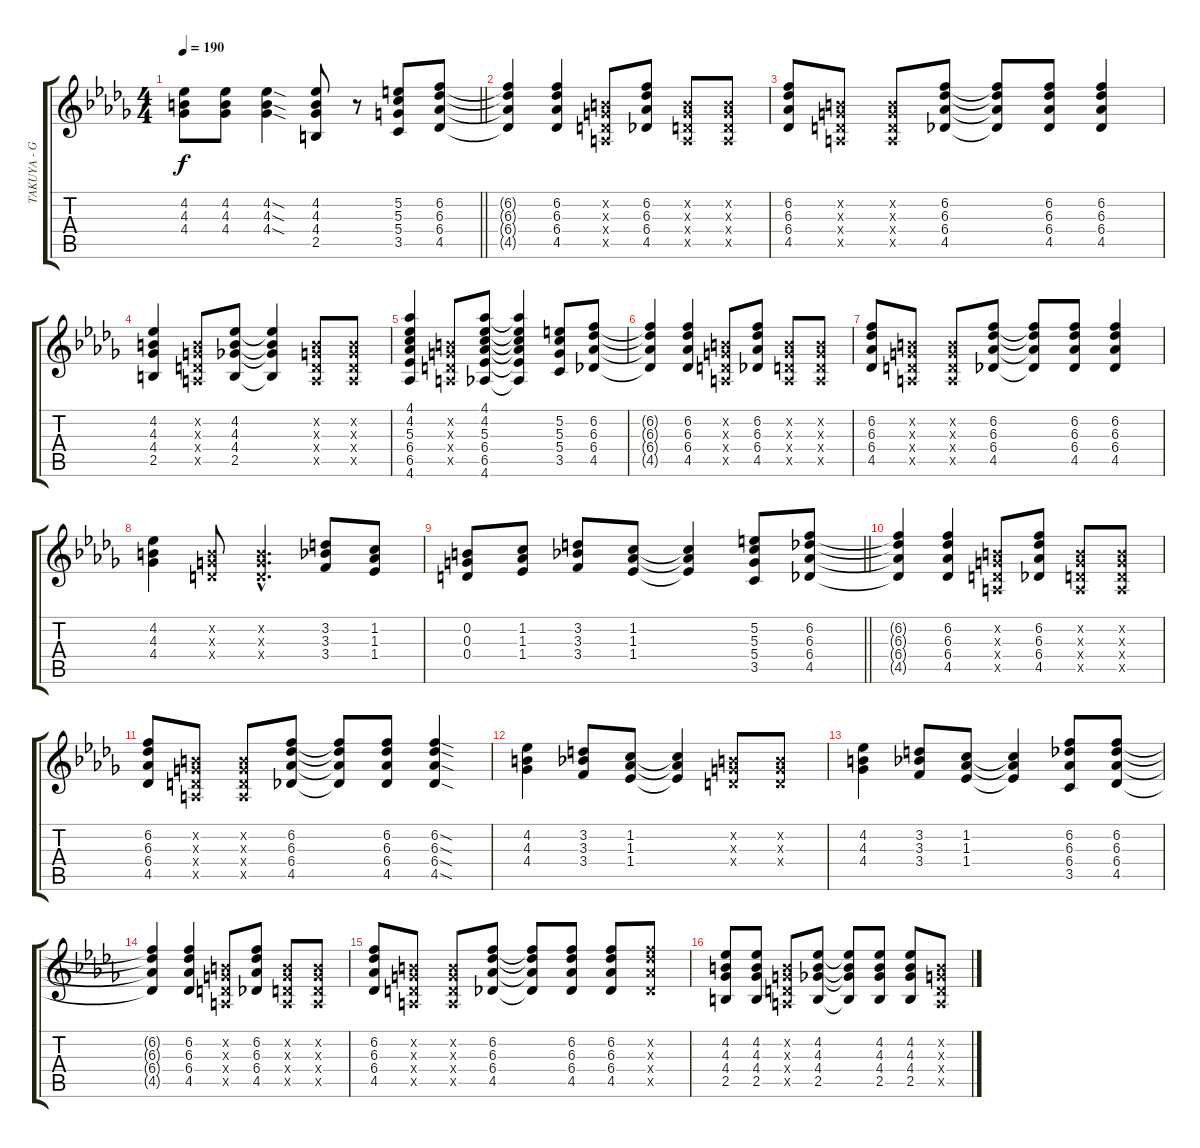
\track ("TAKUYA - Guitar 1" "TAKUYA - G") {instrument distortionguitar}
\staff {score tabs}
\tuning (E4 B3 G3 D3 A2 E2) {hide}
\ts (4 4)
\tempo 190
\clef g2
\barLineRight lightlight
\ks db
(4.2{t} 4.3{t} 4.4{t}).8{dy f} (4.2 4.3 4.4).8 (4.2{sod} 4.3{sod} 4.4{sod}).4 (4.2 4.3 4.4 2.5).8 r.8 (5.2 5.3 5.4 3.5).8 (6.2 6.3 6.4 4.5).8 |
(6.2{t} 6.3{t} 6.4{t} 4.5{t}).4 (6.2 6.3 6.4 4.5).4 (0.2{x} 0.3{x} 0.4{x} 0.5{x}).8 (6.2 6.3 6.4 4.5).8 (0.2{x} 0.3{x} 0.4{x} 0.5{x}).8 (0.2{x} 0.3{x} 0.4{x} 0.5{x}).8 |
(6.2 6.3 6.4 4.5).8 (0.2{x} 0.3{x} 0.4{x} 0.5{x}).8 (0.2{x} 0.3{x} 0.4{x} 0.5{x}).8 (6.2 6.3 6.4 4.5).8 (6.2{t} 6.3{t} 6.4{t} 4.5{t}).8 (6.2 6.3 6.4 4.5).8 (6.2 6.3 6.4 4.5).4 |
(4.2 4.3 4.4 2.5).4 (0.2{x} 0.3{x} 0.4{x} 0.5{x}).8 (4.2 4.3 4.4 2.5).8 (4.2{t} 4.3{t} 4.4{t} 2.5{t}).4 (0.2{x} 0.3{x} 0.4{x} 0.5{x}).8 (0.2{x} 0.3{x} 0.4{x} 0.5{x}).8 |
(4.1 4.2 5.3 6.4 6.5 4.6).4 (0.2{x} 0.3{x} 0.4{x} 0.5{x}).8 (4.1 4.2 5.3 6.4 6.5 4.6).8 (4.1{t} 4.2{t} 5.3{t} 6.4{t} 6.5{t} 4.6{t}).4 (5.2 5.3 5.4 3.5).8 (6.2 6.3 6.4 4.5).8 |
(6.2{t} 6.3{t} 6.4{t} 4.5{t}).4 (6.2 6.3 6.4 4.5).4 (0.2{x} 0.3{x} 0.4{x} 0.5{x}).8 (6.2 6.3 6.4 4.5).8 (0.2{x} 0.3{x} 0.4{x} 0.5{x}).8 (0.2{x} 0.3{x} 0.4{x} 0.5{x}).8 |
(6.2 6.3 6.4 4.5).8 (0.2{x} 0.3{x} 0.4{x} 0.5{x}).8 (0.2{x} 0.3{x} 0.4{x} 0.5{x}).8 (6.2 6.3 6.4 4.5).8 (6.2{t} 6.3{t} 6.4{t} 4.5{t}).8 (6.2 6.3 6.4 4.5).8 (6.2 6.3 6.4 4.5).4 |
(4.2 4.3 4.4).4 (0.2{x} 0.3{x} 0.4{x}).8 (0.2{hac x} 0.3{hac x} 0.4{hac x}).4{d} (3.2 3.3 3.4).8 (1.2 1.3 1.4).8 |
\barLineRight lightlight
(0.2 0.3 0.4).8 (1.2 1.3 1.4).8 (3.2 3.3 3.4).8 (1.2 1.3 1.4).8 (1.2{t} 1.3{t} 1.4{t}).4 (5.2 5.3 5.4 3.5).8 (6.2 6.3 6.4 4.5).8 |
(6.2{t} 6.3{t} 6.4{t} 4.5{t}).4 (6.2 6.3 6.4 4.5).4 (0.2{x} 0.3{x} 0.4{x} 0.5{x}).8 (6.2 6.3 6.4 4.5).8 (0.2{x} 0.3{x} 0.4{x} 0.5{x}).8 (0.2{x} 0.3{x} 0.4{x} 0.5{x}).8 |
(6.2 6.3 6.4 4.5).8 (0.2{x} 0.3{x} 0.4{x} 0.5{x}).8 (0.2{x} 0.3{x} 0.4{x} 0.5{x}).8 (6.2 6.3 6.4 4.5).8 (6.2{t} 6.3{t} 6.4{t} 4.5{t}).8 (6.2 6.3 6.4 4.5).8 (6.2{sod} 6.3{sod} 6.4{sod} 4.5{sod}).4 |
(4.2 4.3 4.4).4 (3.2 3.3 3.4).8 (1.2 1.3 1.4).8 (1.2{t} 1.3{t} 1.4{t}).4 (0.2{x} 0.3{x} 0.4{x}).8 (0.2{x} 0.3{x} 0.4{x}).8 |
(4.2 4.3 4.4).4 (3.2 3.3 3.4).8 (1.2 1.3 1.4).8 (1.2{t} 1.3{t} 1.4{t}).4 (6.2 6.3 6.4 3.5).8 (6.2 6.3 6.4 4.5).8 |
(6.2{t} 6.3{t} 6.4{t} 4.5{t}).4 (6.2 6.3 6.4 4.5).4 (0.2{x} 0.3{x} 0.4{x} 0.5{x}).8 (6.2 6.3 6.4 4.5).8 (0.2{x} 0.3{x} 0.4{x} 0.5{x}).8 (0.2{x} 0.3{x} 0.4{x} 0.5{x}).8 |
(6.2 6.3 6.4 4.5).8 (0.2{x} 0.3{x} 0.4{x} 0.5{x}).8 (0.2{x} 0.3{x} 0.4{x} 0.5{x}).8 (6.2 6.3 6.4 4.5).8 (6.2{t} 6.3{t} 6.4{t} 4.5{t}).8 (6.2 6.3 6.4 4.5).8 (6.2 6.3 6.4 4.5).8 (6.2{x} 6.3{x} 6.4{x} 4.5{x}).8 |
(4.2 4.3 4.4 2.5).8 (4.2 4.3 4.4 2.5).8 (0.2{x} 0.3{x} 0.4{x} 0.5{x}).8 (4.2 4.3 4.4 2.5).8 (4.2{t} 4.3{t} 4.4{t} 2.5{t}).8 (4.2 4.3 4.4 2.5).8 (4.2 4.3 4.4 2.5).8 (0.2{x} 0.3{x} 0.4{x} 0.5{x}).8
